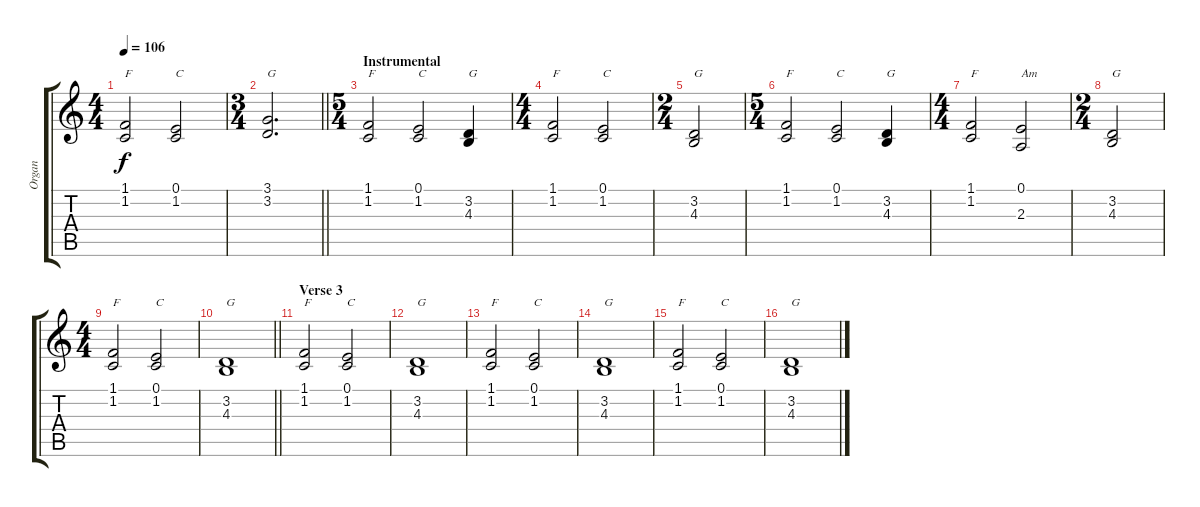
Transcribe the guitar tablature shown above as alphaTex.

\track ("Organ" "Organ") {instrument drawbarorgan}
\staff {score tabs}
\tuning (E4 B3 G3 D3 A2 E2) {hide}
\ts (4 4)
\tempo 106
\clef g2
\ks c
(1.1 1.2).2{txt "F" dy f} (0.1 1.2).2{txt "C"} |
\ts (3 4)
\barLineRight lightlight
(3.1 3.2).2{d txt "G"} |
\ts (5 4)
\section ("" "Instrumental")
(1.1 1.2).2{txt "F"} (0.1 1.2).2{txt "C"} (3.2 4.3).4{txt "G"} |
\ts (4 4)
(1.1 1.2).2{txt "F"} (0.1 1.2).2{txt "C"} |
\ts (2 4)
(3.2 4.3).2{txt "G"} |
\ts (5 4)
(1.1 1.2).2{txt "F"} (0.1 1.2).2{txt "C"} (3.2 4.3).4{txt "G"} |
\ts (4 4)
(1.1 1.2).2{txt "F"} (0.1 2.3).2{txt "Am"} |
\ts (2 4)
(3.2 4.3).2{txt "G"} |
\ts (4 4)
(1.1 1.2).2{txt "F"} (0.1 1.2).2{txt "C"} |
\barLineRight lightlight
(3.2 4.3).1{txt "G"} |
\section ("" "Verse 3")
(1.1 1.2).2{txt "F"} (0.1 1.2).2{txt "C"} |
(3.2 4.3).1{txt "G"} |
(1.1 1.2).2{txt "F"} (0.1 1.2).2{txt "C"} |
(3.2 4.3).1{txt "G"} |
(1.1 1.2).2{txt "F"} (0.1 1.2).2{txt "C"} |
(3.2 4.3).1{txt "G"}
